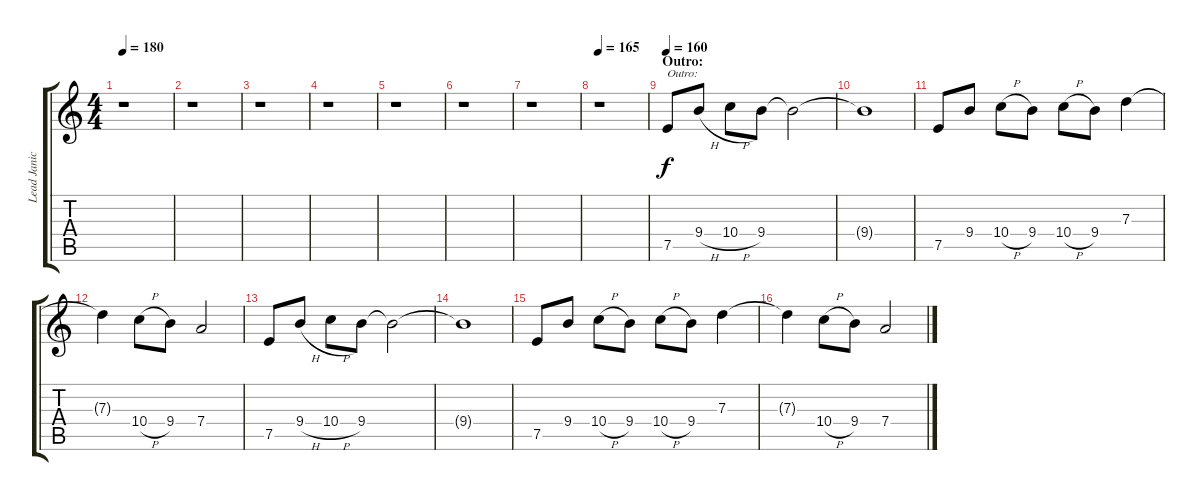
\track ("Lead Janick Gers" "Lead Janic") {instrument overdrivenguitar}
\staff {score tabs}
\tuning (E4 B3 G3 D3 A2 E2) {hide}
\ts (4 4)
\tempo 180
\clef g2
\ks c
r.1{dy f} |
r.1 |
r.1 |
r.1 |
r.1 |
r.1 |
r.1 |
\tempo 165
r.1 |
\section ("" "Outro:")
\tempo 160
7.5.8{txt "Outro:" instrument electricguitarjazz} 9.4{h}.8 10.4{h}.8 9.4.8 9.4{t}.2 |
9.4{t}.1 |
7.5.8 9.4.8 10.4{h}.8 9.4.8 10.4{h}.8 9.4.8 7.3.4 |
7.3{t}.4 10.4{h}.8 9.4.8 7.4.2 |
7.5.8 9.4{h}.8 10.4{h}.8 9.4.8 9.4{t}.2 |
9.4{t}.1 |
7.5.8 9.4.8 10.4{h}.8 9.4.8 10.4{h}.8 9.4.8 7.3.4 |
7.3{t}.4 10.4{h}.8 9.4.8 7.4.2
